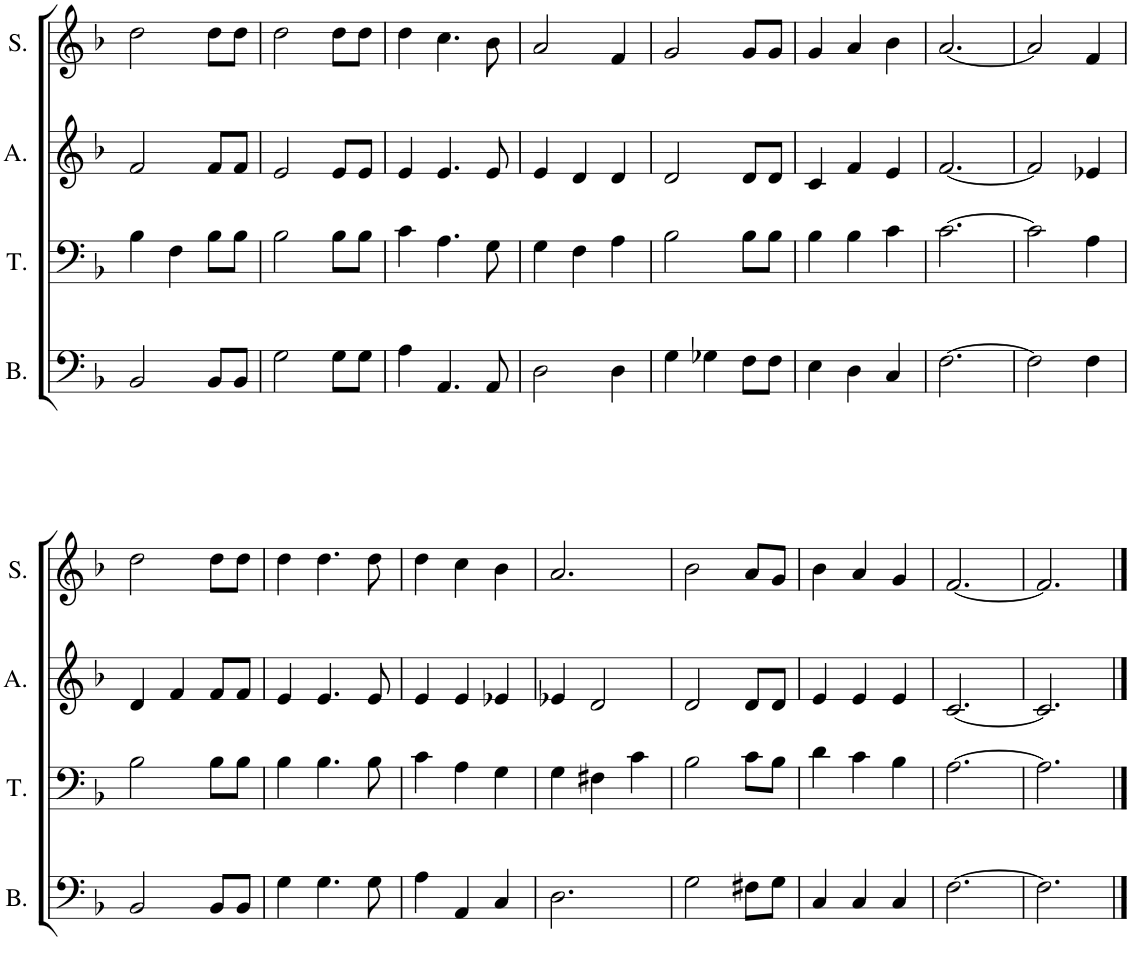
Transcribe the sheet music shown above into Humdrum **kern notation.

**kern	**kern	**kern	**kern
*part4	*part3	*part2	*part1
*staff4	*staff3	*staff2	*staff1
*I"Bass	*I"Tenor	*I"Alto	*I"Soprano
*I'B.	*I'T.	*I'A.	*I'S.
!!LO:PB:g=z
*clefF4	*clefF4	*clefG2	*clefG2
*k[b-]	*k[b-]	*k[b-]	*k[b-]
*M3/4	*M3/4	*M3/4	*M3/4
=18	=18	=18	=18
2BB-/	4B-\	2f/	2dd\
.	4F\	.	.
8BB-/L	8B-\L	8f/L	8dd\L
8BB-/J	8B-\J	8f/J	8dd\J
=19	=19	=19	=19
2G\	2B-\	2e/	2dd\
8G\L	8B-\L	8e/L	8dd\L
8G\J	8B-\J	8e/J	8dd\J
=20	=20	=20	=20
4A\	4c\	4e/	4dd\
4.AA/	4.A\	4.e/	4.cc\
8AA/	8G\	8e/	8b-\
=21	=21	=21	=21
2D\	4G\	4e/	2a/
.	4F\	4d/	.
4D\	4A\	4d/	4f/
=22	=22	=22	=22
4G\	2B-\	2d/	2g/
4G-X\	.	.	.
8F\L	8B-\L	8d/L	8g/L
8F\J	8B-\J	8d/J	8g/J
=23	=23	=23	=23
4E\	4B-\	4c/	4g/
4D\	4B-\	4f/	4a/
4C/	4c\	4e/	4b-\
=24	=24	=24	=24
[2.F\	[2.c\	[2.f/	[2.a/
=25	=25	=25	=25
2F\]	2c\]	2f/]	2a/]
4F\	4A\	4e-X/	4f/
!!LO:LB:g=z
=26	=26	=26	=26
2BB-/	2B-\	4d/	2dd\
.	.	4f/	.
8BB-/L	8B-\L	8f/L	8dd\L
8BB-/J	8B-\J	8f/J	8dd\J
=27	=27	=27	=27
4G\	4B-\	4e/	4dd\
4.G\	4.B-\	4.e/	4.dd\
8G\	8B-\	8e/	8dd\
=28	=28	=28	=28
4A\	4c\	4e/	4dd\
4AA/	4A\	4e/	4cc\
4C/	4G\	4e-X/	4b-\
=29	=29	=29	=29
2.D\	4G\	4e-X/	2.a/
.	4F#X\	2d/	.
.	4c\	.	.
=30	=30	=30	=30
2G\	2B-\	2d/	2b-\
8F#X\L	8c\L	8d/L	8a/L
8G\J	8B-\J	8d/J	8g/J
=31	=31	=31	=31
4C/	4d\	4e/	4b-\
4C/	4c\	4e/	4a/
4C/	4B-\	4e/	4g/
=32	=32	=32	=32
[2.F\	[2.A\	[2.c/	[2.f/
=33	=33	=33	=33
2.F\]	2.A\]	2.c/]	2.f/]
==	==	==	==
*-	*-	*-	*-
